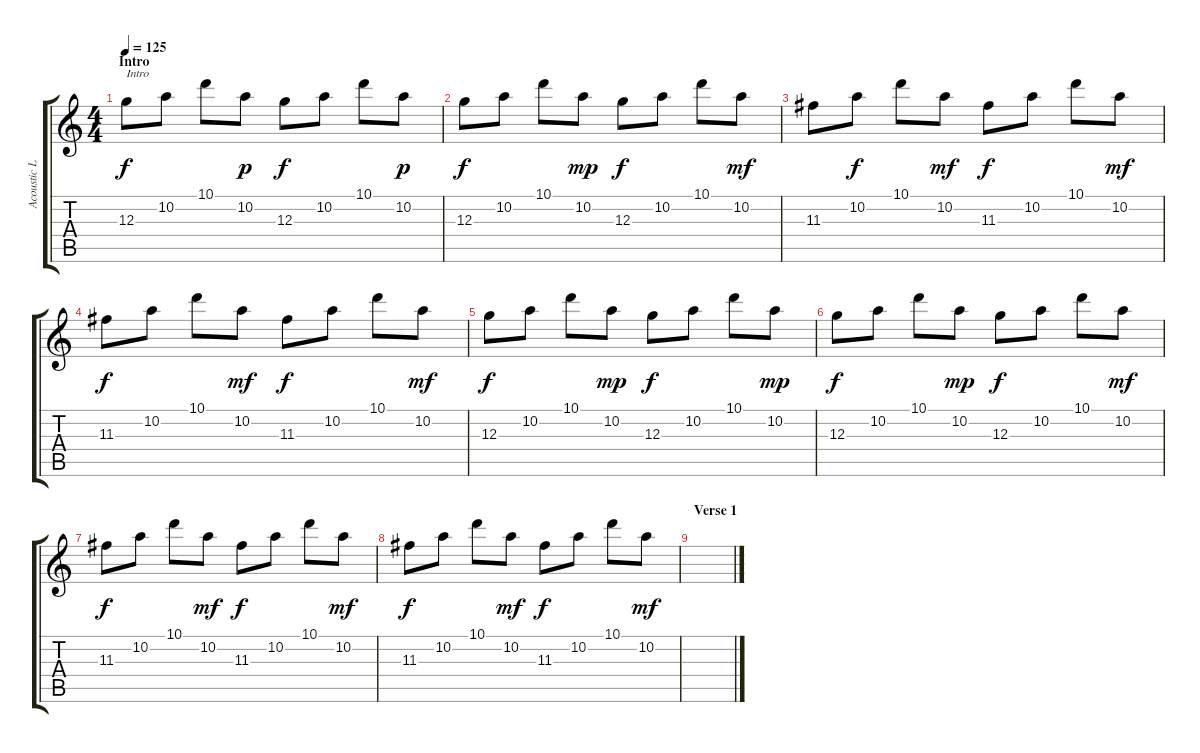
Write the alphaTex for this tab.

\track ("Acoustic Lead" "Acoustic L") {instrument acousticguitarsteel}
\staff {score tabs}
\tuning (E4 B3 G3 D3 A2 E2) {hide}
\ts (4 4)
\section ("" "Intro")
\tempo 125
\clef g2
\ks c
12.3.8{txt "Intro" dy f instrument acousticguitarsteel} 10.2.8 10.1.8 10.2.8{dy p} 12.3.8{dy f} 10.2.8 10.1.8 10.2.8{dy p} |
12.3.8{dy f} 10.2.8 10.1.8 10.2.8{dy mp} 12.3.8{dy f} 10.2.8 10.1.8 10.2.8{dy mf} |
11.3.8 10.2.8{dy f} 10.1.8 10.2.8{dy mf} 11.3.8{dy f} 10.2.8 10.1.8 10.2.8{dy mf} |
11.3.8{dy f} 10.2.8 10.1.8 10.2.8{dy mf} 11.3.8{dy f} 10.2.8 10.1.8 10.2.8{dy mf} |
12.3.8{dy f} 10.2.8 10.1.8 10.2.8{dy mp} 12.3.8{dy f} 10.2.8 10.1.8 10.2.8{dy mp} |
12.3.8{dy f} 10.2.8 10.1.8 10.2.8{dy mp} 12.3.8{dy f} 10.2.8 10.1.8 10.2.8{dy mf} |
11.3.8{dy f} 10.2.8 10.1.8 10.2.8{dy mf} 11.3.8{dy f} 10.2.8 10.1.8 10.2.8{dy mf} |
11.3.8{dy f} 10.2.8 10.1.8 10.2.8{dy mf} 11.3.8{dy f} 10.2.8 10.1.8 10.2.8{dy mf} |
\section ("" "Verse 1")
